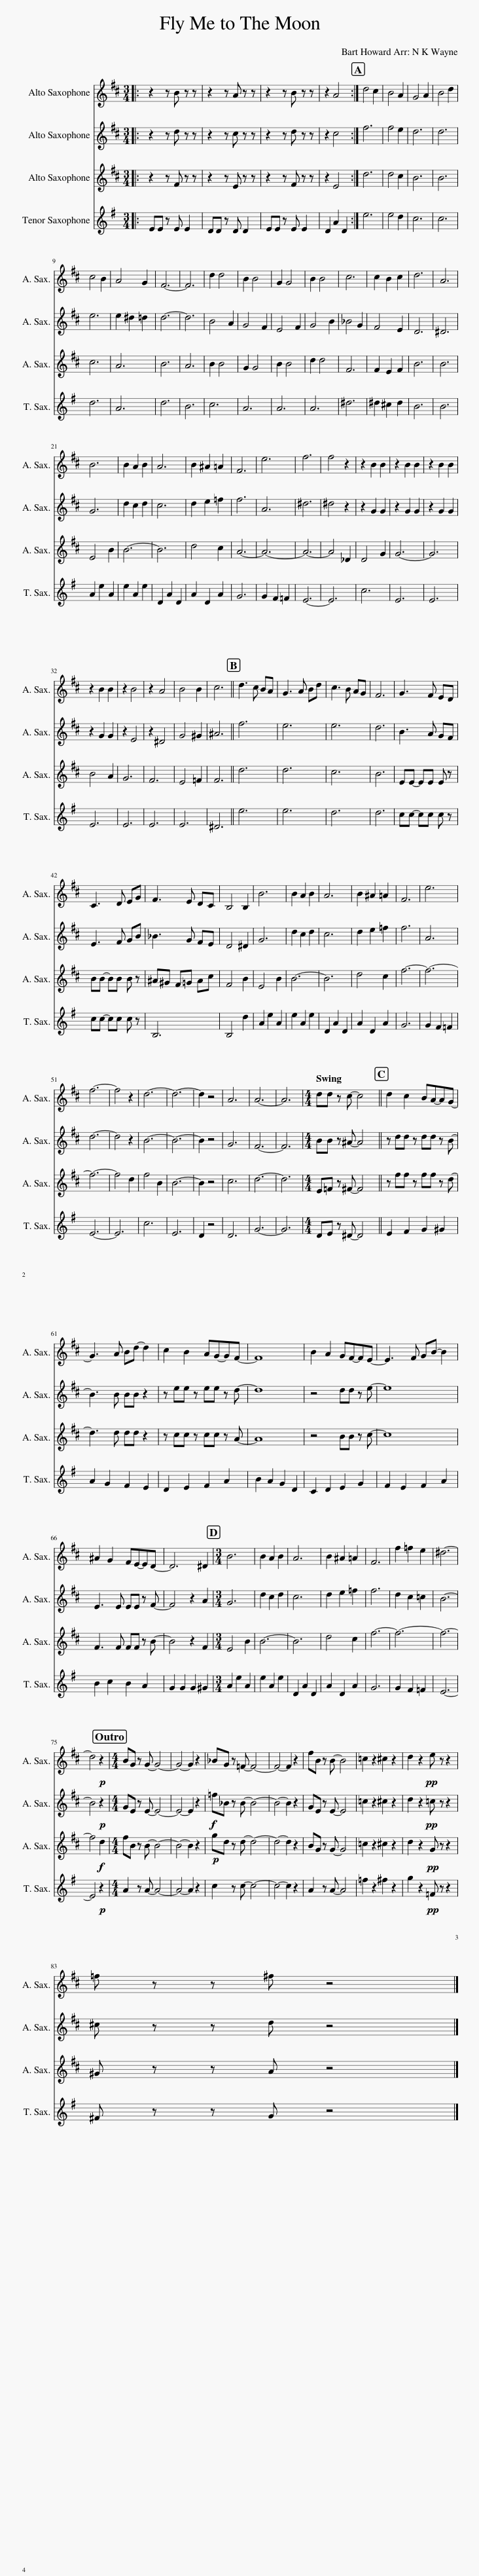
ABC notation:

X:1
%%score 1 2 3 4
L:1/8
M:3/4
I:linebreak $
K:none
V:1 treble transpose=-9
V:2 treble transpose=-9
V:3 treble transpose=-9
V:4 treble transpose=-14
V:1
[K:D]|: z2 z B z z | z2 z A z z | z2 z B z z | z2 A4 :| d4 c2 | %5
 B4 A2 | G4 A2 | B4 d2 |$ c4 B2 | A4 G2 | %10
 F6- | F6 | d2 d4 | B2 B4 | G2 G4 | %15
 B2 B4 | c6 | c2 B2 c2 | d6 | A6 |$ %20
 B6 | B2 A2 B2 | A6 | B2 ^A2 =A2 | F6 | %25
 e6 | f6 | f4 z2 | z2 B2 B2 | z2 B2 B2 | %30
 z2 B2 B2 |$ z2 B2 B2 | z2 B4 | z2 A4 | B4 B2 | %35
 c6 || d3 c BA | G3 A Bd | c3 B AG | F6 | %40
 G3 F ED |$ C3 D EG | F3 E DC | B,4 B,2 | B6 | %45
 B2 A2 B2 | A6 | B2 ^A2 =A2 | F6 | e6 |$ %50
 f6- | f4 z2 | d6- | d6- | d2 z4 | %55
 A6 | A6- | A6 |[M:4/4] dd z c- c4 || d2 c2 BA-AG- |$ %60
 G3 A Bd- d2 | c2 B2 AG-GF- | F8 | B2 A2 GF-FE- | E3 F GB- B2 |$ %65
 ^A2 G2 FE-ED- | D6 ^D2 |[M:3/4] B6 | B2 A2 B2 | A6 | %70
 B2 ^A2 =A2 | F6 | f2 =f2 e2 | ^d6- |$ d4!p! z2 | %75
[M:4/4] BG z G- G4- | G4- G2 z2 | _BG z =F- F4- | F4- F2 z2 | fB z B- B4 | %80
 =c2 z2 ^c2 z2 | d2 z2!pp! e z z2 |$ =f z z ^f z4 |] %83
V:2
[K:D]|: z2 z d z z | z2 z c z z | z2 z d z z | z2 c4 :| f6 | %5
 f4 e2 | d6 | d6 |$ e6 | e2 ^d2 =d2 | %10
 d6- | d6 | B4 A2 | G4 F2 | E4 F2 | %15
 G4 B2 | _B4 G2 | F4 E2 | D6 | ^D6 |$ %20
 G6 | d2 c2 d2 | c6 | d2 e2 =f2 | f6 | %25
 A6 | ^d6 | ^d4 z2 | z2 G2 G2 | z2 G2 G2 | %30
 z2 G2 G2 |$ z2 G2 G2 | z2 E4 | z2 ^D4 | G4 ^G2 | %35
 ^A6 || f6 | e6 | e6 | d6 | %40
 B3 A GF |$ E3 F GB | _B3 G FE | D4 ^D2 | G6 | %45
 d2 c2 d2 | c6 | d2 e2 =f2 | f6 | A6 |$ %50
 d6- | d4 z2 | B6- | B6- | B2 z4 | %55
 G6 | F6- | F6 |[M:4/4] BB z ^A- A4 || z dd z dd z B- |$ %60
 B3 B BB z2 | z ee z ee z d- | d8 | z4 dd z e- | e8 |$ %65
 E3 E EE z F- | F4 z2 A2 |[M:3/4] G6 | d2 c2 d2 | c6 | %70
 d2 e2 =f2 | f6 | d2 c2 =c2 | B6- |$ B4!p! z2 | %75
[M:4/4] GE z E- E4- | E4- E2 z2 |!f! =f_B z B- B4- | B4- B2 z2 | GE z E- E4 | %80
 =c2 z2 ^c2 z2 | d2 z2!pp! =c z z2 |$ ^c z z d z4 |] %83
V:3
[K:D]|: z2 z F z z | z2 z E z z | z2 z F z z | z2 E4 :| d6 | %5
 d4 c2 | B6 | B6 |$ c6 | A6 | %10
 B6 | A6 | B2 B4 | G2 G4 | B2 B4 | %15
 d2 d4 | F6 | F2 E2 F2 | B6 | B6 |$ %20
 E4 B2 | B6- | B6 | d4 c2 | A6- | %25
 A6- | A6- | A4 _D2 | D4 G2 | G6- | %30
 G6 |$ B4 A2 | G6 | F6 | E4 =F2 | %35
 F6 || d6 | d6 | c6 | B6 | %40
 EE- EE E z |$ BB- BB B z | ^A^G F=G Ac | F4 B2 | E4 B2 | %45
 B6- | B6 | d4 c2 | f6- | f6- |$ %50
 f6- | f4 d2 | f4 B2 | B6- | B2 z4 | %55
 c6 | d6- | d6 |[M:4/4] E=F z ^F- F4 || z ff z ff z d- |$ %60
 d3 d dd z2 | z cc z cc z A- | A8 | z4 BB z c- | c8 |$ %65
 F3 F FF z B- | B4 z2 F2 |[M:3/4] E4 B2 | B6- | B6 | %70
 d4 c2 | f6- | f6- | f6- |$ f4!f! d2 | %75
[M:4/4] fB z B- B4- | B4- B2 z2 |!p! gd z d- d4- | d4- d2 z2 | BG z G- G4 | %80
 =c2 z2 ^c2 z2 | d2 z2!pp! G z z2 |$ ^G z z A z4 |] %83
V:4
[K:G]|: EE z E E2 | DD z D D2 | EE z E E2 | D2 A2 D2 :| e6 | %5
 e4 d2 | c6 | c6 |$ d6 | A6 | %10
 d6 | B6 | c6 | A6 | A6 | %15
 A6 | ^d6 | ^d2 ^c2 d2 | B6 | B6 |$ %20
 A2 e2 A2 | e2 A2 e2 | D2 A2 D2 | A2 D2 A2 | G6 | %25
 G2 F2 =F2 | E6- | E6 | c6 | E6 | %30
 E6 |$ E6 | E6 | E6 | E6 | %35
 ^D6 || e6 | e6 | d6 | d6 | %40
 cc- cc c z |$ cc- cc c z | B,6 | B,4 d2 | A2 e2 A2 | %45
 e2 A2 e2 | D2 A2 D2 | A2 D2 A2 | G6 | G2 F2 =F2 |$ %50
 E6- | E6 | c6 | E6 | D2 z4 | %55
 D6 | G6- | G6 |[M:4/4] DE z ^D- D4 || E2 F2 G2 ^G2 |$ %60
 A2 G2 F2 E2 | D2 E2 F2 A2 | B2 A2 G2 D2 | C2 D2 E2 G2 | F2 E2 F2 A2 |$ %65
 B2 c2 B2 A2 | G2 G2 G2 ^G2 |[M:3/4] A2 e2 A2 | e2 A2 e2 | D2 A2 D2 | %70
 A2 D2 A2 | G6 | G2 F2 =F2 | E6- |$ E4!p! z2 | %75
[M:4/4] A2 z A- A4- | A4- A2 z2 | c2 z c- c4- | c4- c2 z2 | A2 z A- A4 | %80
 =f2 z2 ^f2 z2 | g2 z2!pp! =F z z2 |$ ^F z z G z4 |] %83
